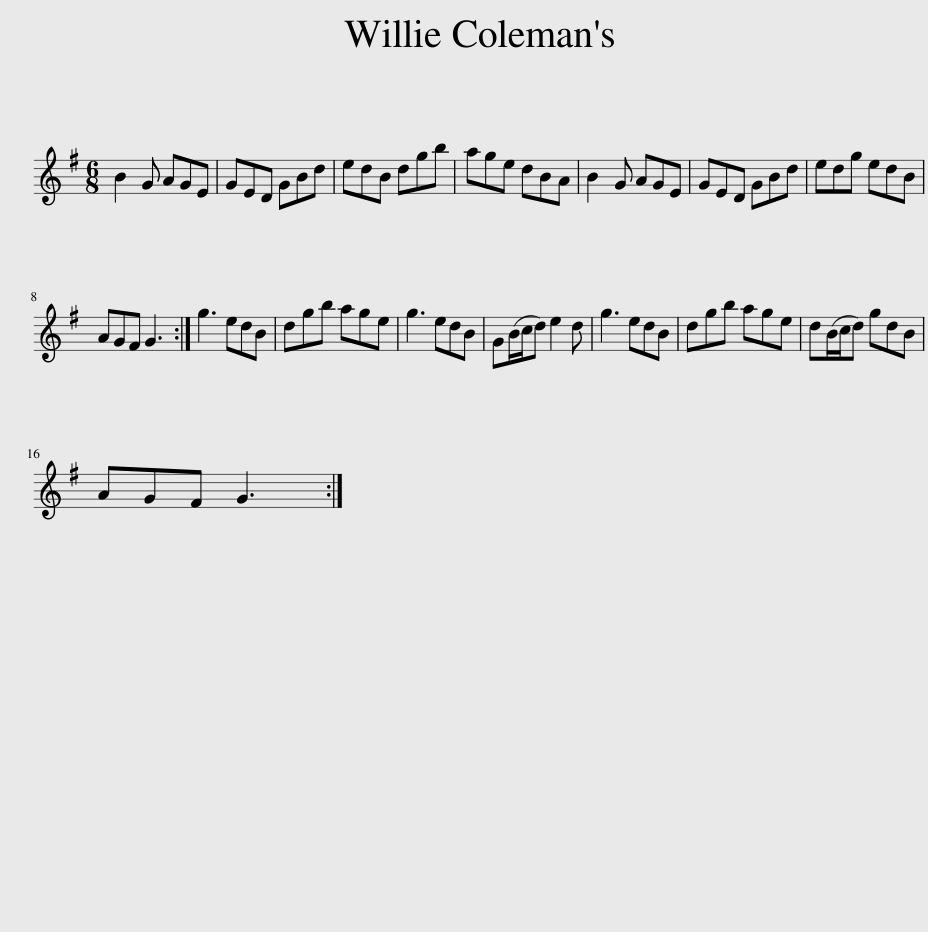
X:1
L:1/8
M:6/8
I:linebreak $
K:G
V:1 treble
V:1
 B2 G AGE | GED GBd | edB dgb | age dBA | B2 G AGE | %5
 GED GBd | edg edB |$ AGF G3 :| g3 edB | dgb age | %10
 g3 edB | G(B/c/d) e2 d | g3 edB | dgb age | d(B/c/d) gdB |$ %15
 AGF G3 :| %16
